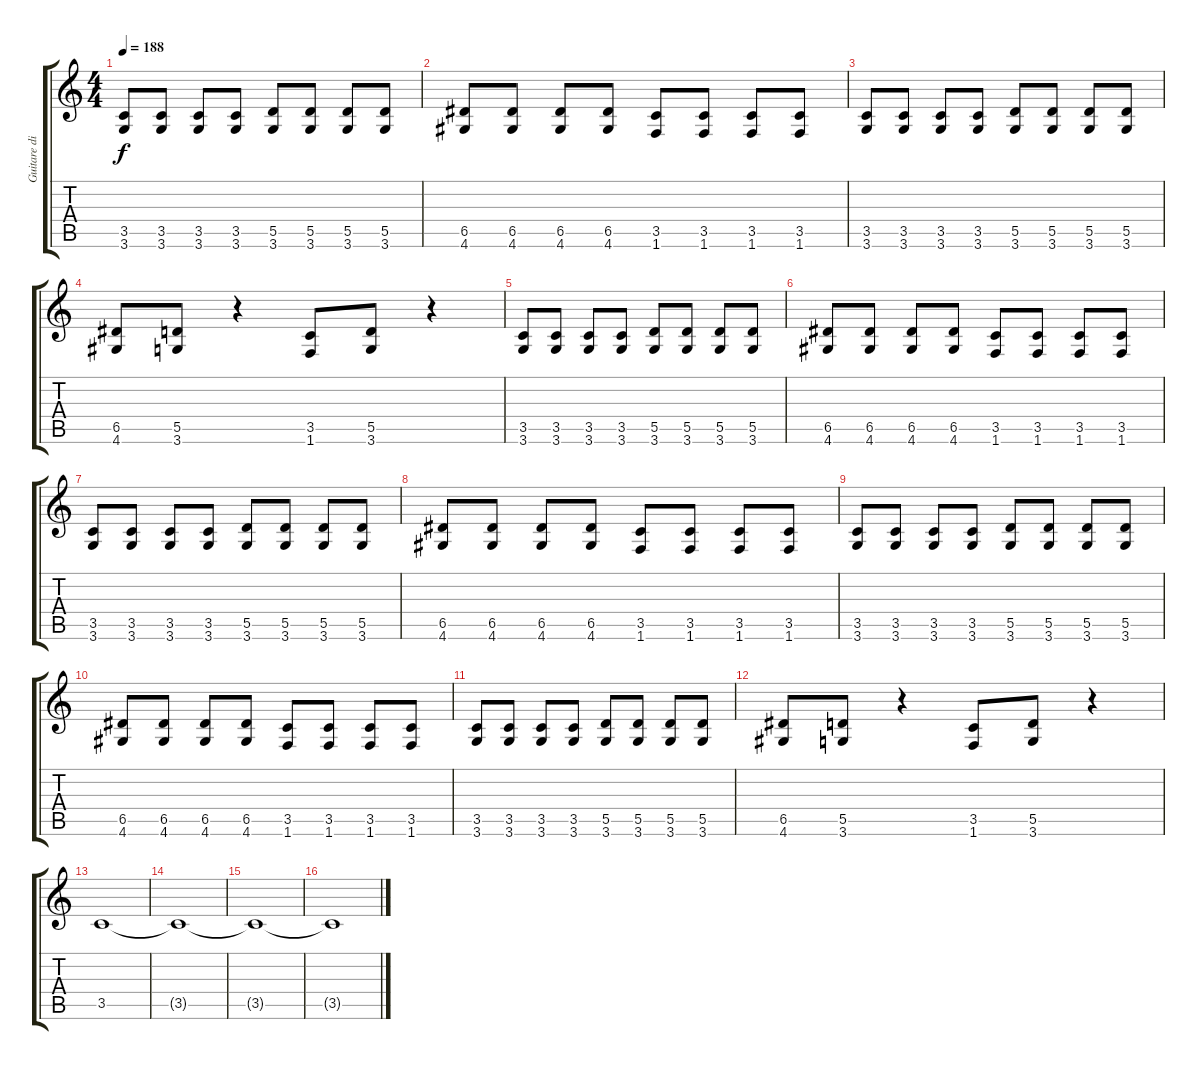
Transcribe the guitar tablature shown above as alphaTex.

\track ("Guitare disto" "Guitare di") {instrument distortionguitar}
\staff {score tabs}
\tuning (E4 B3 G3 D3 A2 E2) {hide}
\ts (4 4)
\tempo 188
\clef g2
\ks c
(3.5 3.6).8{dy f} (3.5 3.6).8 (3.5 3.6).8 (3.5 3.6).8 (5.5 3.6).8 (5.5 3.6).8 (5.5 3.6).8 (5.5 3.6).8 |
(6.5 4.6).8 (6.5 4.6).8 (6.5 4.6).8 (6.5 4.6).8 (3.5 1.6).8 (3.5 1.6).8 (3.5 1.6).8 (3.5 1.6).8 |
(3.5 3.6).8 (3.5 3.6).8 (3.5 3.6).8 (3.5 3.6).8 (5.5 3.6).8 (5.5 3.6).8 (5.5 3.6).8 (5.5 3.6).8 |
(6.5 4.6).8 (5.5 3.6).8 r.4 (3.5 1.6).8 (5.5 3.6).8 r.4 |
(3.5 3.6).8 (3.5 3.6).8 (3.5 3.6).8 (3.5 3.6).8 (5.5 3.6).8 (5.5 3.6).8 (5.5 3.6).8 (5.5 3.6).8 |
(6.5 4.6).8 (6.5 4.6).8 (6.5 4.6).8 (6.5 4.6).8 (3.5 1.6).8 (3.5 1.6).8 (3.5 1.6).8 (3.5 1.6).8 |
(3.5 3.6).8 (3.5 3.6).8 (3.5 3.6).8 (3.5 3.6).8 (5.5 3.6).8 (5.5 3.6).8 (5.5 3.6).8 (5.5 3.6).8 |
(6.5 4.6).8 (6.5 4.6).8 (6.5 4.6).8 (6.5 4.6).8 (3.5 1.6).8 (3.5 1.6).8 (3.5 1.6).8 (3.5 1.6).8 |
(3.5 3.6).8 (3.5 3.6).8 (3.5 3.6).8 (3.5 3.6).8 (5.5 3.6).8 (5.5 3.6).8 (5.5 3.6).8 (5.5 3.6).8 |
(6.5 4.6).8 (6.5 4.6).8 (6.5 4.6).8 (6.5 4.6).8 (3.5 1.6).8 (3.5 1.6).8 (3.5 1.6).8 (3.5 1.6).8 |
(3.5 3.6).8 (3.5 3.6).8 (3.5 3.6).8 (3.5 3.6).8 (5.5 3.6).8 (5.5 3.6).8 (5.5 3.6).8 (5.5 3.6).8 |
(6.5 4.6).8 (5.5 3.6).8 r.4 (3.5 1.6).8 (5.5 3.6).8 r.4 |
3.5.1 |
3.5{t}.1 |
3.5{t}.1 |
3.5{t}.1
